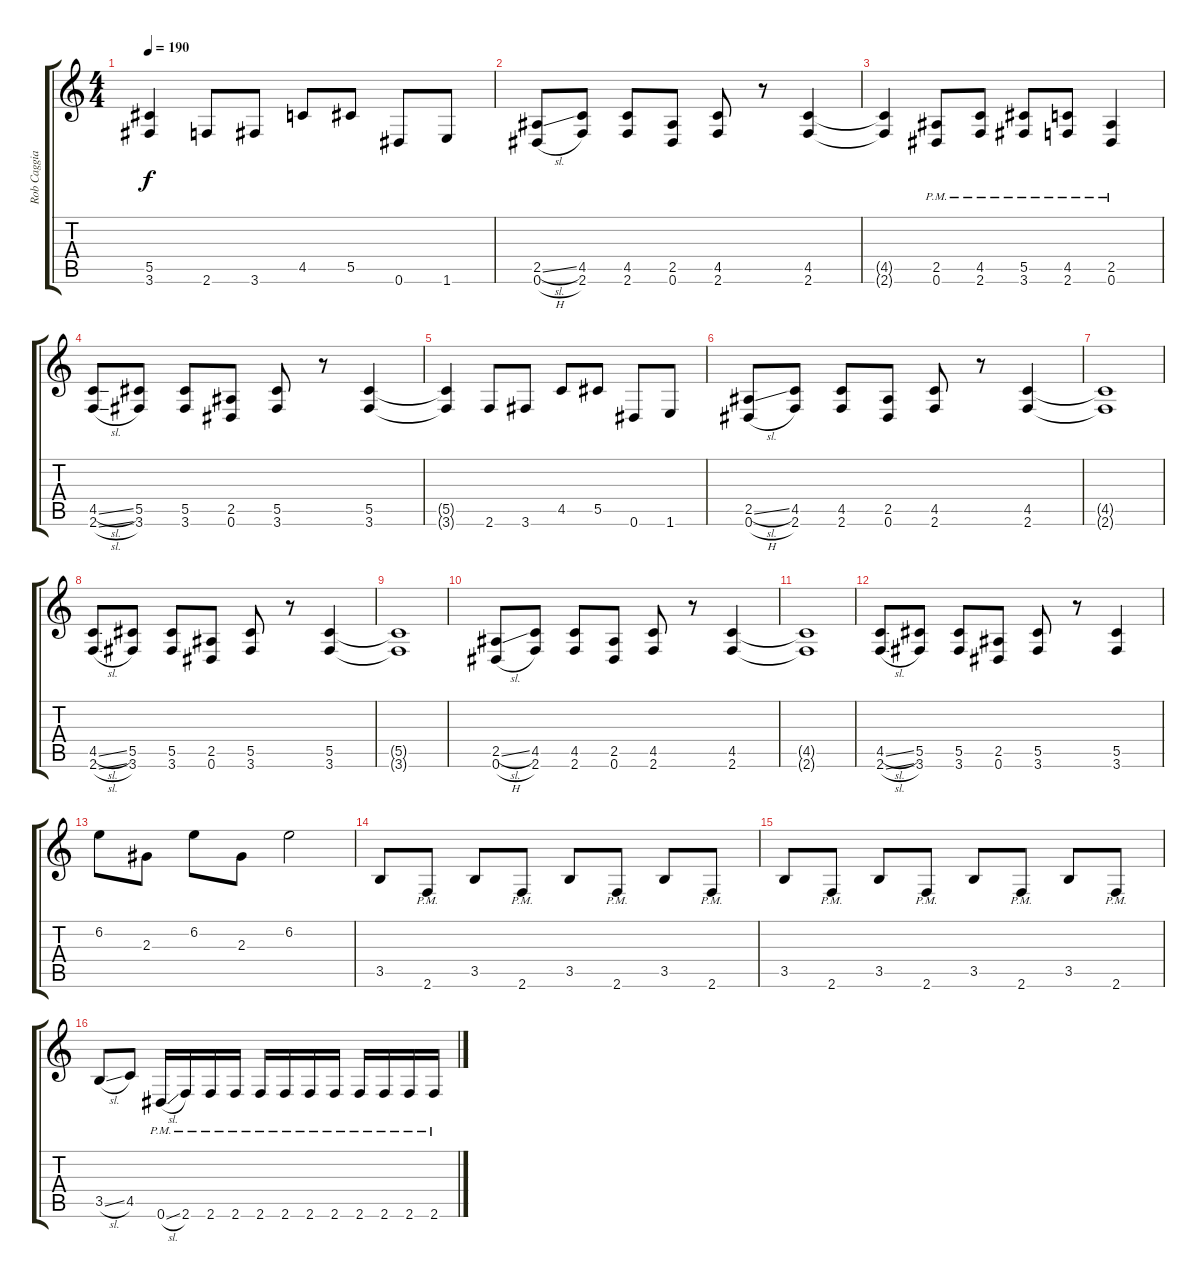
\track ("Rob Caggiano" "Rob Caggia") {instrument distortionguitar}
\staff {score tabs}
\tuning (Eb4 Bb3 Gb3 Db3 Ab2 Eb2) {hide}
\ts (4 4)
\tempo 190
\clef g2
\ks c
(5.5{t} 3.6{t}).4{dy f} 2.6.8 3.6.8 4.5.8 5.5.8 0.6.8 1.6.8 |
(2.5{sl} 0.6{h}).8 (4.5 2.6).8 (4.5 2.6).8 (2.5 0.6).8 (4.5 2.6).8 r.8 (4.5 2.6).4 |
(4.5{t} 2.6{t}).4 (2.5{pm} 0.6{pm}).8 (4.5{pm} 2.6{pm}).8 (5.5{pm} 3.6{pm}).8 (4.5{pm} 2.6{pm}).8 (2.5{pm} 0.6{pm}).4 |
(4.5{sl} 2.6{sl}).8 (5.5 3.6).8 (5.5 3.6).8 (2.5 0.6).8 (5.5 3.6).8 r.8 (5.5 3.6).4 |
(5.5{t} 3.6{t}).4 2.6.8 3.6.8 4.5.8 5.5.8 0.6.8 1.6.8 |
(2.5{sl} 0.6{h}).8 (4.5 2.6).8 (4.5 2.6).8 (2.5 0.6).8 (4.5 2.6).8 r.8 (4.5 2.6).4 |
(4.5{t} 2.6{t}).1 |
(4.5{sl} 2.6{sl}).8 (5.5 3.6).8 (5.5 3.6).8 (2.5 0.6).8 (5.5 3.6).8 r.8 (5.5 3.6).4 |
(5.5{t} 3.6{t}).1 |
(2.5{sl} 0.6{h}).8 (4.5 2.6).8 (4.5 2.6).8 (2.5 0.6).8 (4.5 2.6).8 r.8 (4.5 2.6).4 |
(4.5{t} 2.6{t}).1 |
(4.5{sl} 2.6{sl}).8 (5.5 3.6).8 (5.5 3.6).8 (2.5 0.6).8 (5.5 3.6).8 r.8 (5.5 3.6).4 |
6.2.8 2.3.8 6.2.8 2.3.8 6.2.2 |
3.5.8 2.6{pm}.8 3.5.8 2.6{pm}.8 3.5.8 2.6{pm}.8 3.5.8 2.6{pm}.8 |
3.5.8 2.6{pm}.8 3.5.8 2.6{pm}.8 3.5.8 2.6{pm}.8 3.5.8 2.6{pm}.8 |
3.5{sl}.8 4.5.8 0.6{sl pm}.16 2.6{pm}.16 2.6{pm}.16 2.6{pm}.16 2.6{pm}.16 2.6{pm}.16 2.6{pm}.16 2.6{pm}.16 2.6{pm}.16 2.6{pm}.16 2.6{pm}.16 2.6{pm}.16
